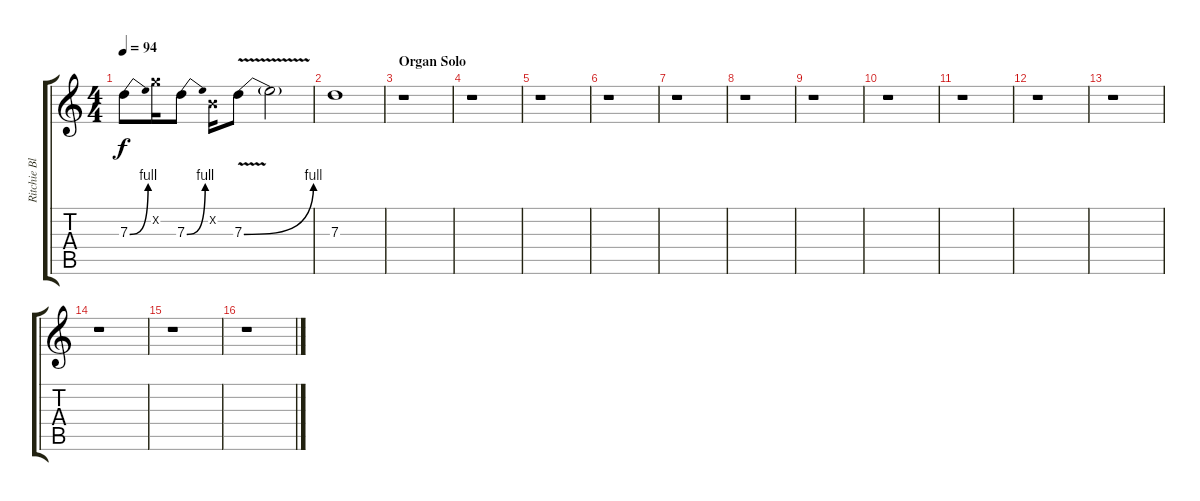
\track ("Ritchie Blackmore (Lead)" "Ritchie Bl") {instrument overdrivenguitar}
\staff {score tabs}
\tuning (E4 B3 G3 D3 A2 E2) {hide}
\ts (4 4)
\tempo 94
\clef g2
\ks c
7.3{be (bend 0 0 60 4)}.8{dy f} 8.2{x}.16 7.3{be (bend 0 0 60 4)}.8 0.2{x}.16 7.3{be (bend 0 0 60 4) v}.8 7.3{t}.2 |
7.3.1 |
\section ("" "Organ Solo")
r.1 |
r.1 |
r.1 |
r.1 |
r.1 |
r.1 |
r.1 |
r.1 |
r.1 |
r.1 |
r.1 |
r.1 |
r.1 |
r.1
